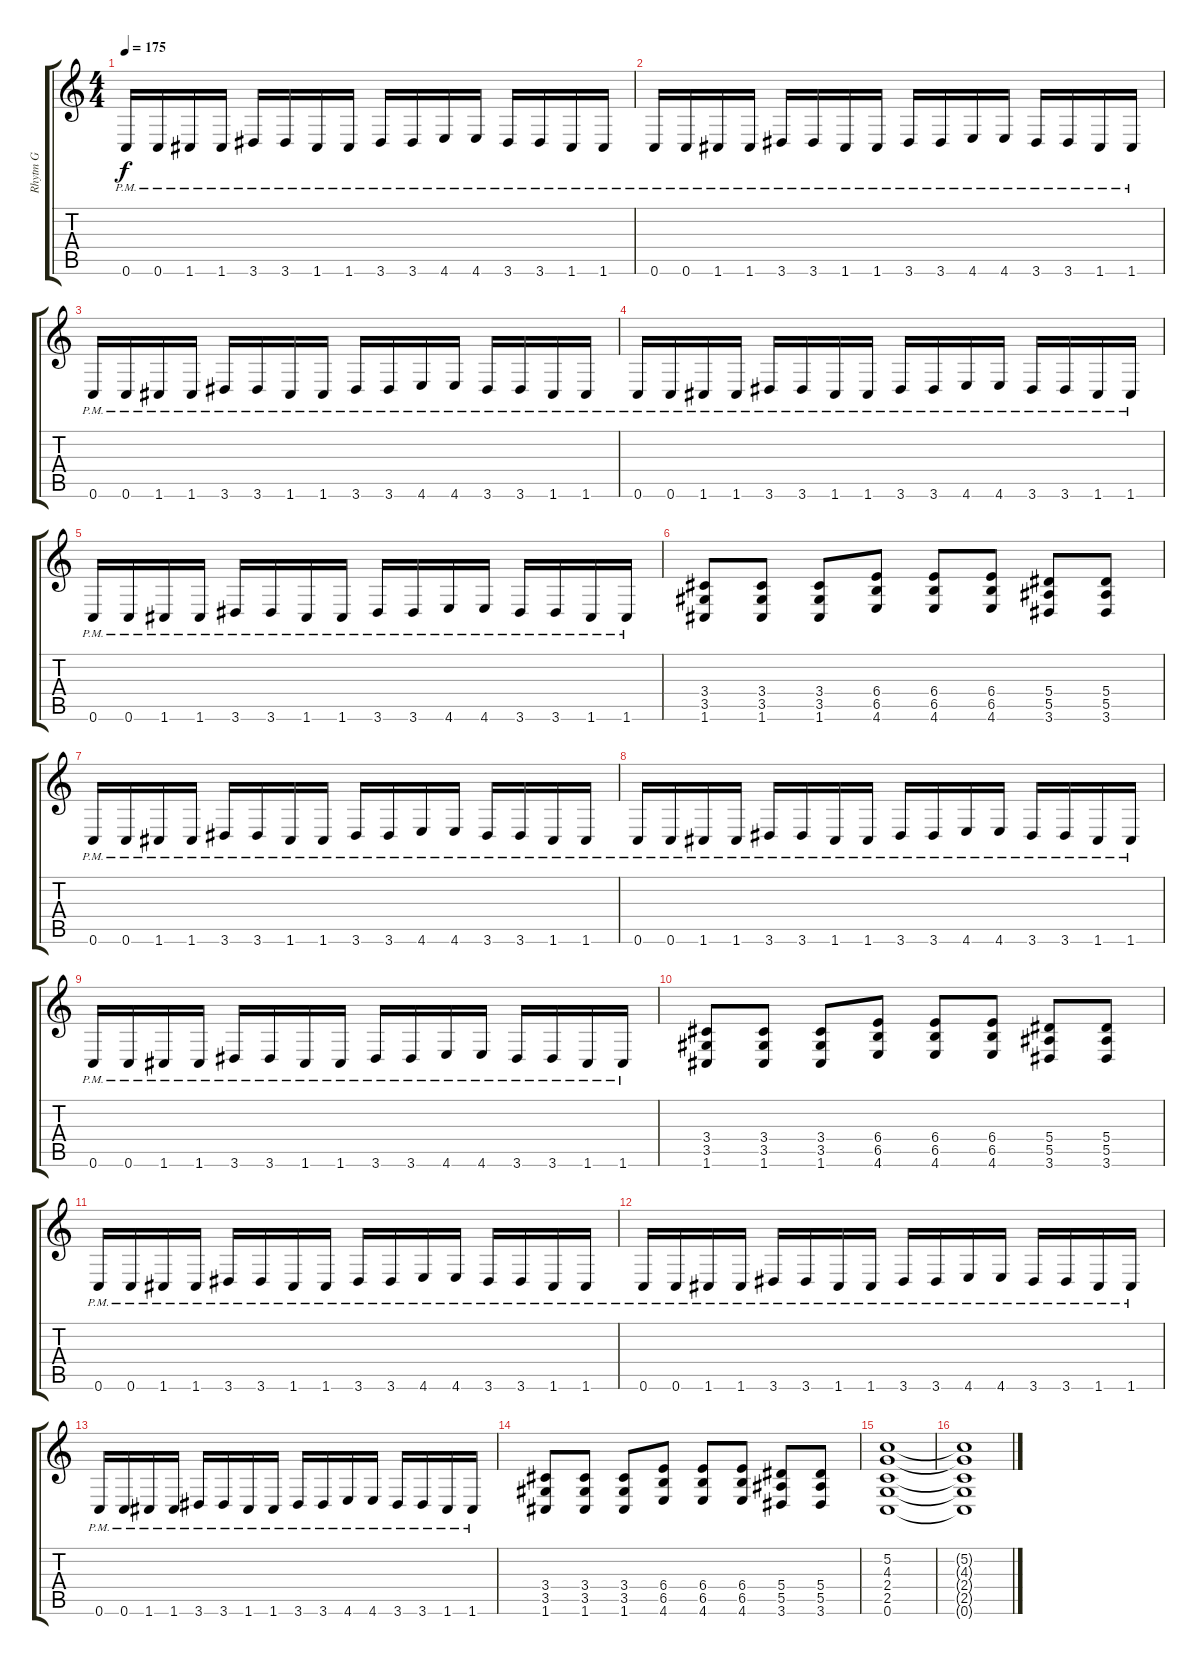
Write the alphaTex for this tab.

\track ("Rhytm G" "Rhytm G") {instrument distortionguitar}
\staff {score tabs}
\tuning (C4 G3 Eb3 Bb2 F2 C2) {hide}
\ts (4 4)
\tempo 175
\clef g2
\ks c
0.6{pm}.16{dy f} 0.6{pm}.16 1.6{pm}.16 1.6{pm}.16 3.6{pm}.16 3.6{pm}.16 1.6{pm}.16 1.6{pm}.16 3.6{pm}.16 3.6{pm}.16 4.6{pm}.16 4.6{pm}.16 3.6{pm}.16 3.6{pm}.16 1.6{pm}.16 1.6{pm}.16 |
0.6{pm}.16 0.6{pm}.16 1.6{pm}.16 1.6{pm}.16 3.6{pm}.16 3.6{pm}.16 1.6{pm}.16 1.6{pm}.16 3.6{pm}.16 3.6{pm}.16 4.6{pm}.16 4.6{pm}.16 3.6{pm}.16 3.6{pm}.16 1.6{pm}.16 1.6{pm}.16 |
0.6{pm}.16 0.6{pm}.16 1.6{pm}.16 1.6{pm}.16 3.6{pm}.16 3.6{pm}.16 1.6{pm}.16 1.6{pm}.16 3.6{pm}.16 3.6{pm}.16 4.6{pm}.16 4.6{pm}.16 3.6{pm}.16 3.6{pm}.16 1.6{pm}.16 1.6{pm}.16 |
0.6{pm}.16 0.6{pm}.16 1.6{pm}.16 1.6{pm}.16 3.6{pm}.16 3.6{pm}.16 1.6{pm}.16 1.6{pm}.16 3.6{pm}.16 3.6{pm}.16 4.6{pm}.16 4.6{pm}.16 3.6{pm}.16 3.6{pm}.16 1.6{pm}.16 1.6{pm}.16 |
0.6{pm}.16 0.6{pm}.16 1.6{pm}.16 1.6{pm}.16 3.6{pm}.16 3.6{pm}.16 1.6{pm}.16 1.6{pm}.16 3.6{pm}.16 3.6{pm}.16 4.6{pm}.16 4.6{pm}.16 3.6{pm}.16 3.6{pm}.16 1.6{pm}.16 1.6{pm}.16 |
(3.4 3.5 1.6).8 (3.4 3.5 1.6).8 (3.4 3.5 1.6).8 (6.4 6.5 4.6).8 (6.4 6.5 4.6).8 (6.4 6.5 4.6).8 (5.4 5.5 3.6).8 (5.4 5.5 3.6).8 |
0.6{pm}.16 0.6{pm}.16 1.6{pm}.16 1.6{pm}.16 3.6{pm}.16 3.6{pm}.16 1.6{pm}.16 1.6{pm}.16 3.6{pm}.16 3.6{pm}.16 4.6{pm}.16 4.6{pm}.16 3.6{pm}.16 3.6{pm}.16 1.6{pm}.16 1.6{pm}.16 |
0.6{pm}.16 0.6{pm}.16 1.6{pm}.16 1.6{pm}.16 3.6{pm}.16 3.6{pm}.16 1.6{pm}.16 1.6{pm}.16 3.6{pm}.16 3.6{pm}.16 4.6{pm}.16 4.6{pm}.16 3.6{pm}.16 3.6{pm}.16 1.6{pm}.16 1.6{pm}.16 |
0.6{pm}.16 0.6{pm}.16 1.6{pm}.16 1.6{pm}.16 3.6{pm}.16 3.6{pm}.16 1.6{pm}.16 1.6{pm}.16 3.6{pm}.16 3.6{pm}.16 4.6{pm}.16 4.6{pm}.16 3.6{pm}.16 3.6{pm}.16 1.6{pm}.16 1.6{pm}.16 |
(3.4 3.5 1.6).8 (3.4 3.5 1.6).8 (3.4 3.5 1.6).8 (6.4 6.5 4.6).8 (6.4 6.5 4.6).8 (6.4 6.5 4.6).8 (5.4 5.5 3.6).8 (5.4 5.5 3.6).8 |
0.6{pm}.16 0.6{pm}.16 1.6{pm}.16 1.6{pm}.16 3.6{pm}.16 3.6{pm}.16 1.6{pm}.16 1.6{pm}.16 3.6{pm}.16 3.6{pm}.16 4.6{pm}.16 4.6{pm}.16 3.6{pm}.16 3.6{pm}.16 1.6{pm}.16 1.6{pm}.16 |
0.6{pm}.16 0.6{pm}.16 1.6{pm}.16 1.6{pm}.16 3.6{pm}.16 3.6{pm}.16 1.6{pm}.16 1.6{pm}.16 3.6{pm}.16 3.6{pm}.16 4.6{pm}.16 4.6{pm}.16 3.6{pm}.16 3.6{pm}.16 1.6{pm}.16 1.6{pm}.16 |
0.6{pm}.16 0.6{pm}.16 1.6{pm}.16 1.6{pm}.16 3.6{pm}.16 3.6{pm}.16 1.6{pm}.16 1.6{pm}.16 3.6{pm}.16 3.6{pm}.16 4.6{pm}.16 4.6{pm}.16 3.6{pm}.16 3.6{pm}.16 1.6{pm}.16 1.6{pm}.16 |
(3.4 3.5 1.6).8 (3.4 3.5 1.6).8 (3.4 3.5 1.6).8 (6.4 6.5 4.6).8 (6.4 6.5 4.6).8 (6.4 6.5 4.6).8 (5.4 5.5 3.6).8 (5.4 5.5 3.6).8 |
(5.2 4.3 2.4 2.5 0.6).1 |
(5.2{t} 4.3{t} 2.4{t} 2.5{t} 0.6{t}).1
